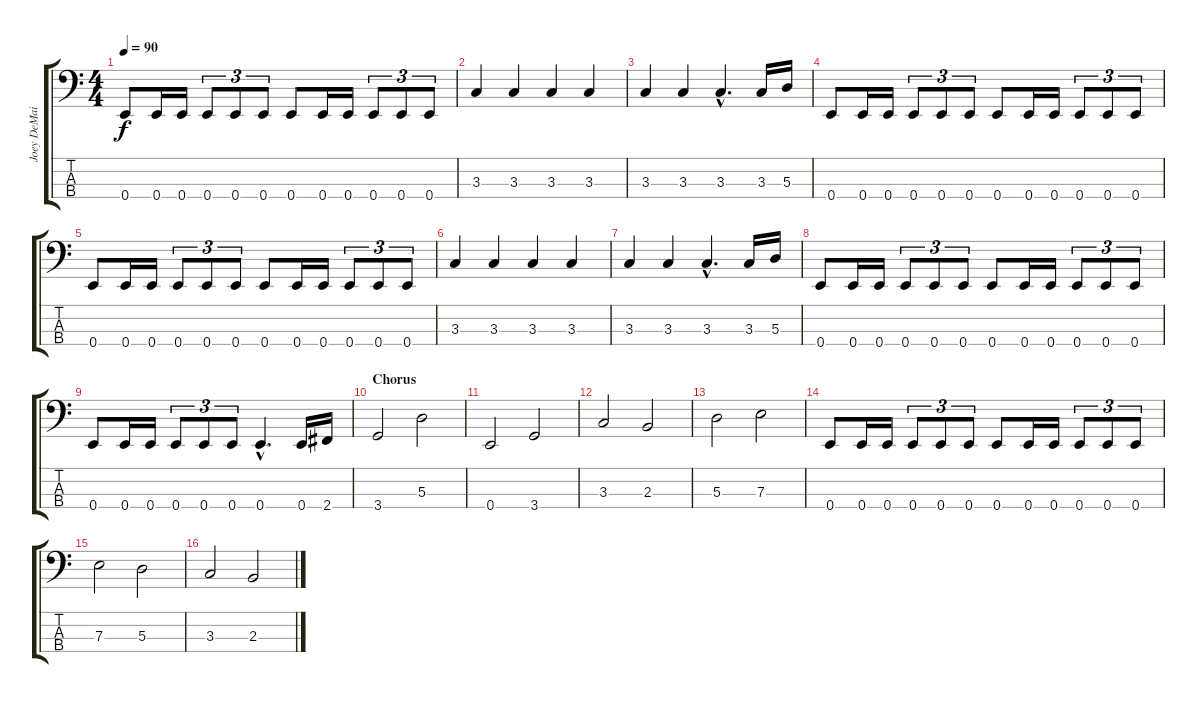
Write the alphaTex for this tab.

\track ("Joey DeMaio" "Joey DeMai") {instrument slapbass1}
\staff {score tabs}
\tuning (G2 D2 A1 E1) {hide}
\ts (4 4)
\tempo 90
\clef f4
\ks c
0.4.8{dy f} 0.4.16 0.4.16 0.4.8{tu (3 2)} 0.4.8{tu (3 2)} 0.4.8{tu (3 2)} 0.4.8 0.4.16 0.4.16 0.4.8{tu (3 2)} 0.4.8{tu (3 2)} 0.4.8{tu (3 2)} |
3.3.4 3.3.4 3.3.4 3.3.4 |
3.3.4 3.3.4 3.3{hac}.4{d} 3.3.16 5.3.16 |
0.4.8 0.4.16 0.4.16 0.4.8{tu (3 2)} 0.4.8{tu (3 2)} 0.4.8{tu (3 2)} 0.4.8 0.4.16 0.4.16 0.4.8{tu (3 2)} 0.4.8{tu (3 2)} 0.4.8{tu (3 2)} |
0.4.8 0.4.16 0.4.16 0.4.8{tu (3 2)} 0.4.8{tu (3 2)} 0.4.8{tu (3 2)} 0.4.8 0.4.16 0.4.16 0.4.8{tu (3 2)} 0.4.8{tu (3 2)} 0.4.8{tu (3 2)} |
3.3.4 3.3.4 3.3.4 3.3.4 |
3.3.4 3.3.4 3.3{hac}.4{d} 3.3.16 5.3.16 |
0.4.8 0.4.16 0.4.16 0.4.8{tu (3 2)} 0.4.8{tu (3 2)} 0.4.8{tu (3 2)} 0.4.8 0.4.16 0.4.16 0.4.8{tu (3 2)} 0.4.8{tu (3 2)} 0.4.8{tu (3 2)} |
0.4.8 0.4.16 0.4.16 0.4.8{tu (3 2)} 0.4.8{tu (3 2)} 0.4.8{tu (3 2)} 0.4{hac}.4{d} 0.4.16 2.4.16 |
\section ("" "Chorus")
3.4.2{instrument electricbasspick} 5.3.2 |
0.4.2 3.4.2 |
3.3.2 2.3.2 |
5.3.2 7.3.2 |
0.4.8 0.4.16 0.4.16 0.4.8{tu (3 2)} 0.4.8{tu (3 2)} 0.4.8{tu (3 2)} 0.4.8 0.4.16 0.4.16 0.4.8{tu (3 2)} 0.4.8{tu (3 2)} 0.4.8{tu (3 2)} |
7.3.2 5.3.2 |
3.3.2 2.3.2
